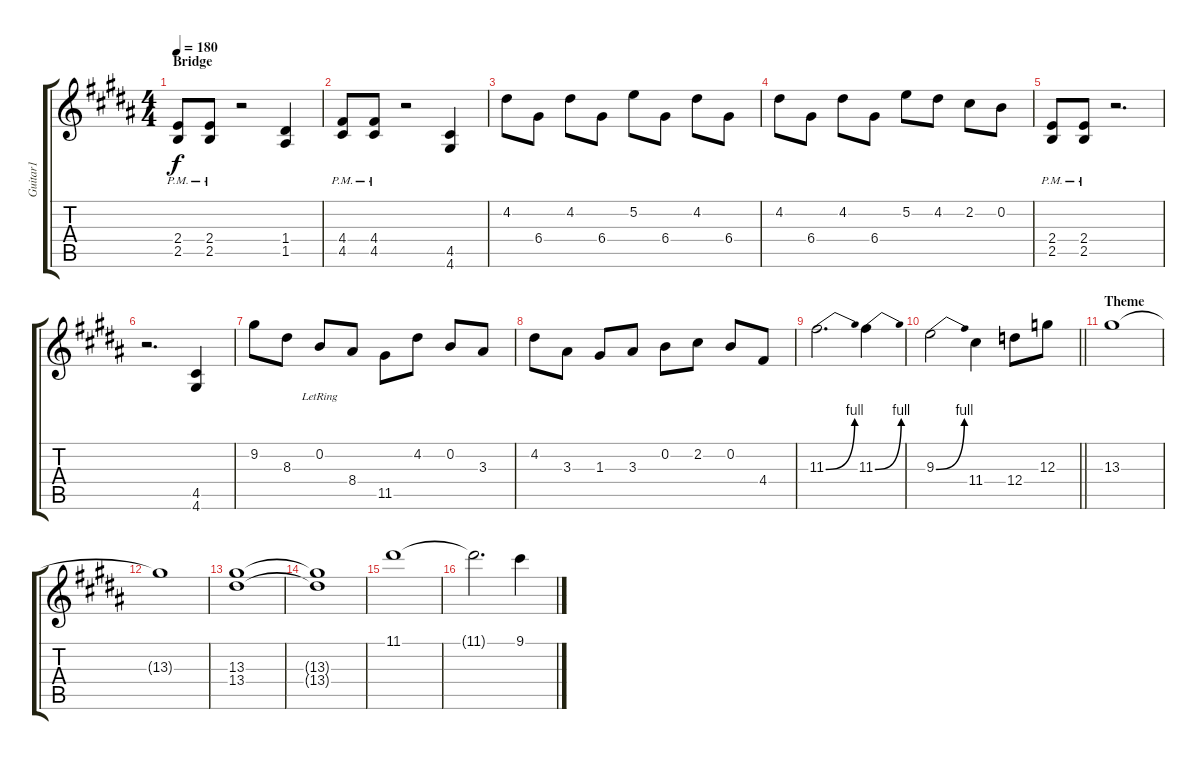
\track ("Guitar1" "Guitar1") {instrument overdrivenguitar}
\staff {score tabs}
\tuning (E4 B3 G3 D3 A2 E2) {hide}
\ts (4 4)
\section ("" "Bridge")
\tempo 180
\clef g2
\ks g#minor
(2.4{pm} 2.5{pm}).8{dy f} (2.4{pm} 2.5{pm}).8 r.2 (1.4 1.5).4 |
(4.4{pm} 4.5{pm}).8 (4.4{pm} 4.5{pm}).8 r.2 (4.5 4.6).4 |
4.2.8 6.4.8 4.2.8 6.4.8 5.2.8 6.4.8 4.2.8 6.4.8 |
4.2.8 6.4.8 4.2.8 6.4.8 5.2.8 4.2.8 2.2.8 0.2.8 |
(2.4{pm} 2.5{pm}).8{balance 0} (2.4{pm} 2.5{pm}).8 r.2{d} |
r.2{d} (4.5 4.6).4{balance 5} |
9.2.8 8.3.8 0.2{lr}.8 8.4.8 11.5.8 4.2.8 0.2.8 3.3.8 |
4.2.8 3.3.8 1.3.8 3.3.8 0.2.8 2.2.8 0.2.8 4.4.8 |
11.3{be (bend 0 0 60 4)}.2{d} 11.3{be (bend 0 0 60 4)}.4 |
\barLineRight lightlight
9.3{be (bend 0 0 60 4)}.2 11.4.4 12.4.8 12.3.8 |
\section ("" "Theme")
13.3.1 |
13.3{t}.1 |
(13.3 13.4).1 |
(13.3{t} 13.4{t}).1 |
11.1.1 |
11.1{t}.2{d} 9.1.4
